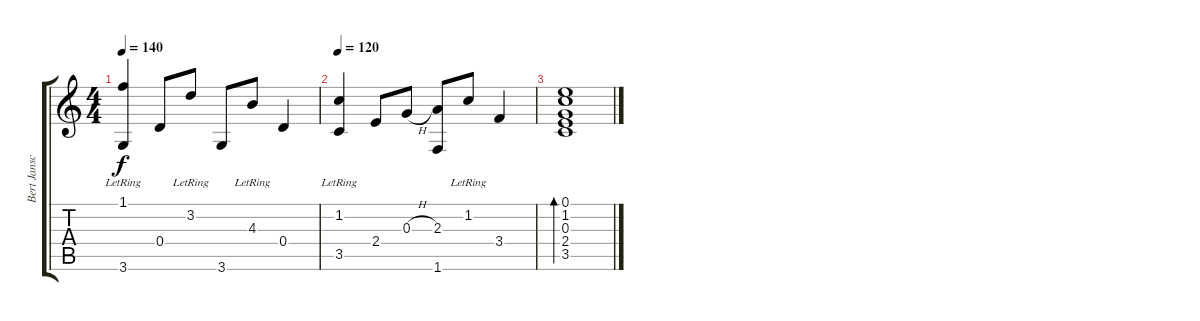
\track ("Bert Jansch" "Bert Jansc") {instrument acousticguitarnylon}
\staff {score tabs}
\tuning (E4 B3 G3 D3 A2 E2) {hide}
\ts (4 4)
\tempo 140
\clef g2
\ks c
(1.1{lr} 3.6).4{dy f} 0.4.8 3.2{lr}.8 3.6.8 4.3{lr}.8 0.4.4 |
\tempo 120
(1.2{lr} 3.5).4 2.4.8 0.3{h}.8 (2.3 1.6).8 1.2{lr}.8 3.4.4 |
(0.1 1.2 0.3 2.4 3.5).1{bd 480}
